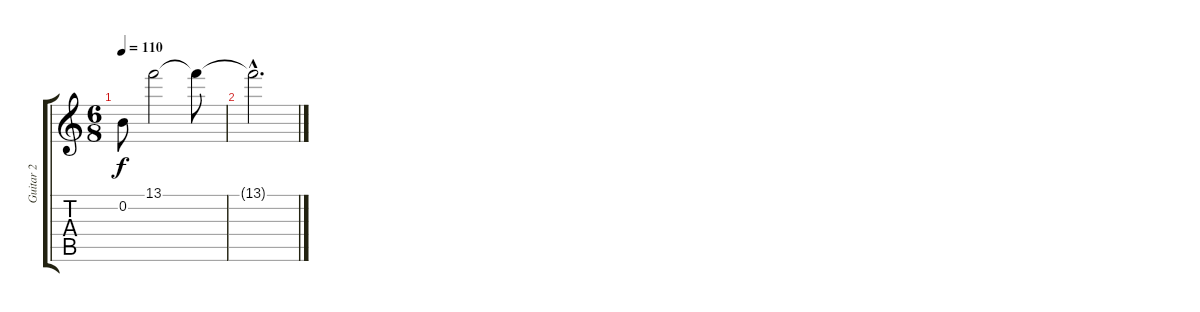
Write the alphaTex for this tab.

\track ("Guitar 2" "Guitar 2") {instrument electricguitarjazz}
\staff {score tabs}
\tuning (E4 B3 G3 D3 A2 E2) {hide}
\ts (6 8)
\tempo 110
\clef g2
\ks c
0.2.8{dy f} 13.1.2 13.1{t}.8 |
13.1{hac t}.2{d}
